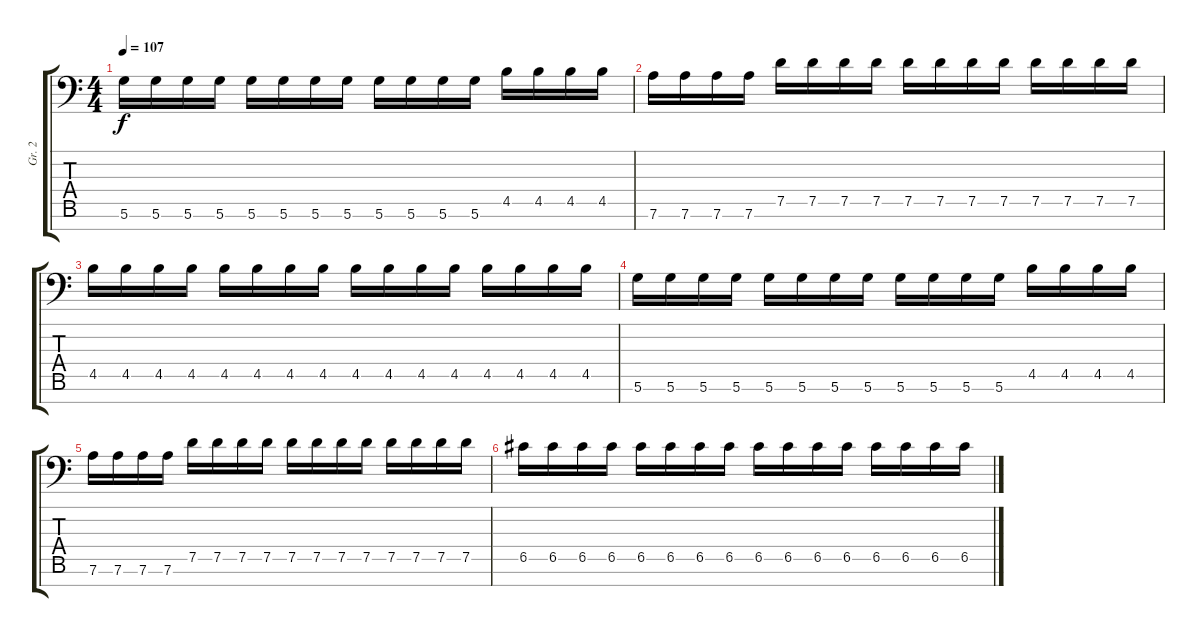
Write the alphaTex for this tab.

\track ("Gr. 2" "Gr. 2") {instrument overdrivenguitar}
\staff {score tabs}
\tuning (D4 A3 F3 C3 G2 D2 A1) {hide}
\ts (4 4)
\tempo 107
\clef f4
\ks c
5.6.16{dy f} 5.6.16 5.6.16 5.6.16 5.6.16 5.6.16 5.6.16 5.6.16 5.6.16 5.6.16 5.6.16 5.6.16 4.5.16 4.5.16 4.5.16 4.5.16 |
7.6.16 7.6.16 7.6.16 7.6.16 7.5.16 7.5.16 7.5.16 7.5.16 7.5.16 7.5.16 7.5.16 7.5.16 7.5.16 7.5.16 7.5.16 7.5.16 |
4.5.16{volume 0} 4.5.16 4.5.16 4.5.16 4.5.16 4.5.16 4.5.16 4.5.16 4.5.16 4.5.16 4.5.16 4.5.16 4.5.16 4.5.16 4.5.16 4.5.16 |
5.6.16 5.6.16 5.6.16 5.6.16 5.6.16 5.6.16 5.6.16 5.6.16 5.6.16 5.6.16 5.6.16 5.6.16 4.5.16 4.5.16 4.5.16 4.5.16 |
7.6.16 7.6.16 7.6.16 7.6.16 7.5.16 7.5.16 7.5.16 7.5.16 7.5.16 7.5.16 7.5.16 7.5.16 7.5.16 7.5.16 7.5.16 7.5.16 |
6.5.16 6.5.16 6.5.16 6.5.16 6.5.16 6.5.16 6.5.16 6.5.16 6.5.16 6.5.16 6.5.16 6.5.16 6.5.16 6.5.16 6.5.16 6.5.16
